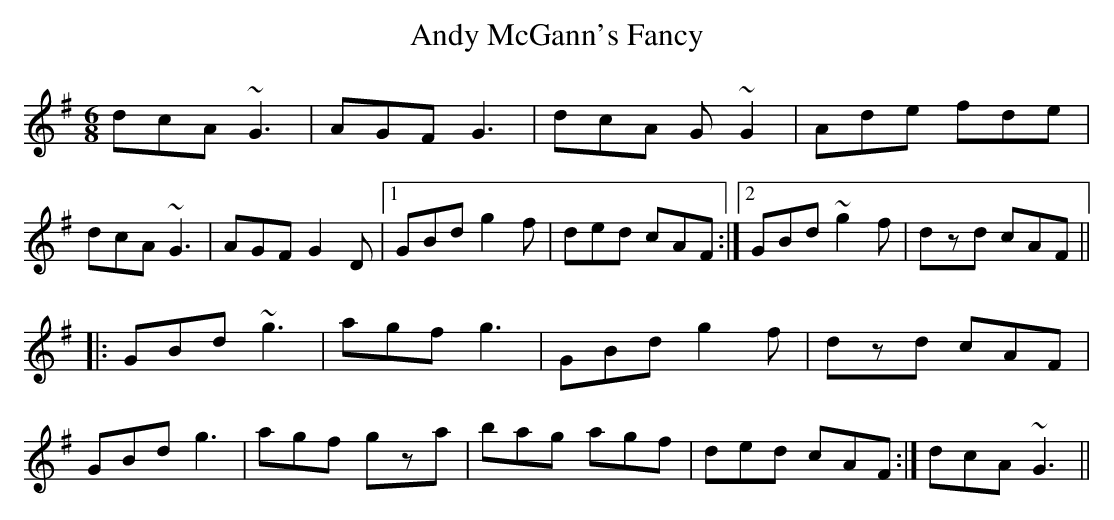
X:1
T:Andy McGann's Fancy
M:6/8
L:1/8
K:G
dcA ~G3|AGF G3|dcA G~G2|Ade fde|
dcA ~G3|AGF G2D|1 GBd g2f|ded cAF:|2 GBd ~g2f|dzd cAF||
|:GBd ~g3|agf g3|GBd g2f|dzd cAF|
GBd g3|agf gza|bag agf|ded cAF:|dcA ~G3||
